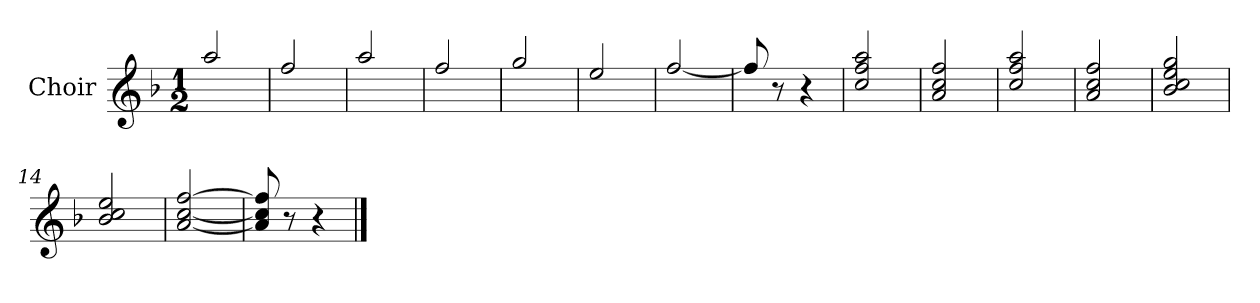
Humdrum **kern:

**kern
*part1
*staff1
*I"Choir
*I'C
*clefG2
*ITrd7c12
*k[b-]
*F:
*M1/2
=1
2a/
=2
2f/
=3
2a/
=4
2f/
=5
2g/
=6
2e/
=7
[2f/
=8
8f/]
8r
4r
!!LO:LB:g=z
=9
2c/ 2f/ 2a/
=10
2A/ 2c/ 2f/
=11
2c/ 2f/ 2a/
=12
2A/ 2c/ 2f/
=13
2B-/ 2c/ 2e/ 2g/
=14
2B-/ 2c/ 2e/
=15
[2A/ [2c/ [2f/
=16
8A/] 8c/] 8f/]
8r
4r
==
*-
